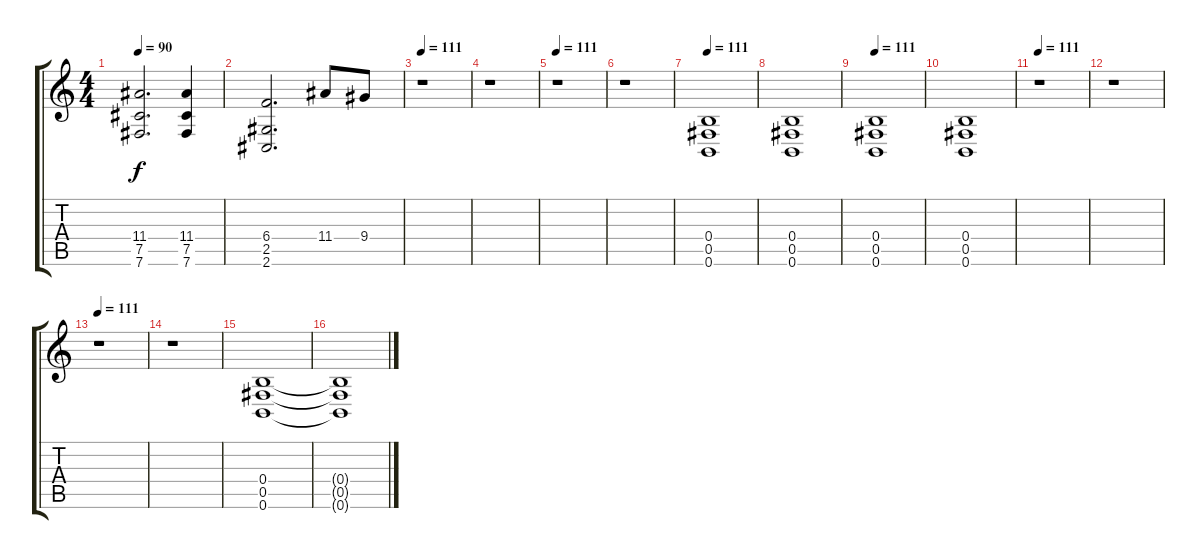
\track (" " " ") {instrument distortionguitar}
\staff {score tabs}
\tuning (Db4 Ab3 E3 B2 Gb2 B1) {hide}
\ts (4 4)
\tempo 90
\clef g2
\ks c
(11.4 7.5 7.6).2{d dy f} (11.4 7.5 7.6).4 |
(6.4 2.5 2.6).2{d} 11.4.8 9.4.8 |
\tempo 111
r.1 |
r.1 |
\tempo 111
r.1 |
r.1 |
\tempo 111
(0.4 0.5 0.6).1 |
(0.4 0.5 0.6).1 |
\tempo 111
(0.4 0.5 0.6).1 |
(0.4 0.5 0.6).1 |
\tempo 111
r.1 |
r.1 |
\tempo 111
r.1 |
r.1 |
(0.4 0.5 0.6).1 |
(0.4{t} 0.5{t} 0.6{t}).1
